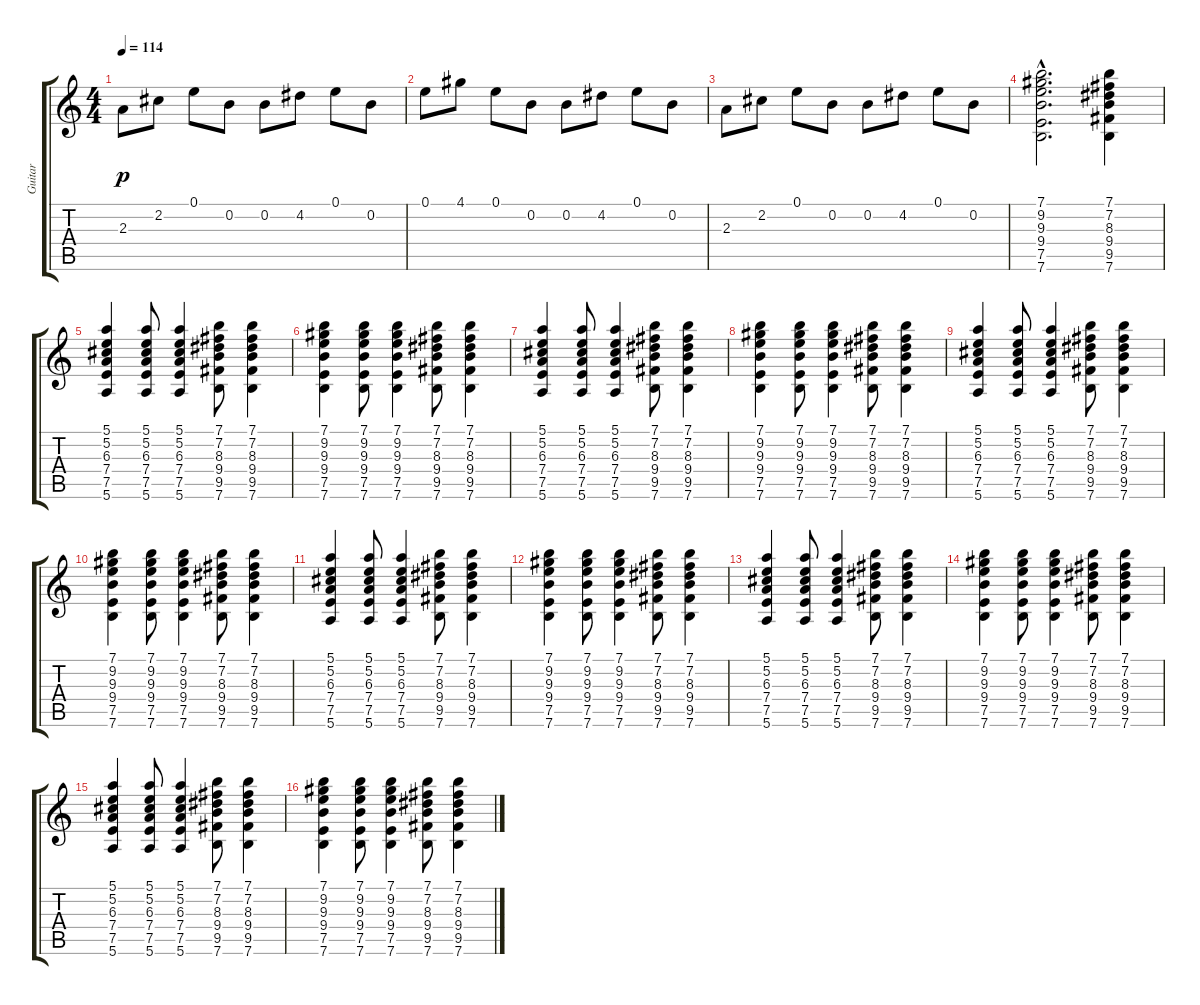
\track ("Guitar" "Guitar") {instrument electricguitarclean}
\staff {score tabs}
\tuning (E4 B3 G3 D3 A2 E2) {hide}
\ts (4 4)
\tempo 114
\clef g2
\ks c
2.3.8{dy p} 2.2.8 0.1.8 0.2.8 0.2.8 4.2.8 0.1.8 0.2.8 |
0.1.8 4.1.8 0.1.8 0.2.8 0.2.8 4.2.8 0.1.8 0.2.8 |
2.3.8 2.2.8 0.1.8 0.2.8 0.2.8 4.2.8 0.1.8 0.2.8 |
(7.1{hac} 9.2{hac} 9.3{hac} 9.4{hac} 7.5{hac} 7.6{hac}).2{d} (7.1 7.2 8.3 9.4 9.5 7.6).4 |
(5.1 5.2 6.3 7.4 7.5 5.6).4 (5.1 5.2 6.3 7.4 7.5 5.6).8 (5.1 5.2 6.3 7.4 7.5 5.6).4 (7.1 7.2 8.3 9.4 9.5 7.6).8 (7.1 7.2 8.3 9.4 9.5 7.6).4 |
(7.1 9.2 9.3 9.4 7.5 7.6).4 (7.1 9.2 9.3 9.4 7.5 7.6).8 (7.1 9.2 9.3 9.4 7.5 7.6).4 (7.1 7.2 8.3 9.4 9.5 7.6).8 (7.1 7.2 8.3 9.4 9.5 7.6).4 |
(5.1 5.2 6.3 7.4 7.5 5.6).4 (5.1 5.2 6.3 7.4 7.5 5.6).8 (5.1 5.2 6.3 7.4 7.5 5.6).4 (7.1 7.2 8.3 9.4 9.5 7.6).8 (7.1 7.2 8.3 9.4 9.5 7.6).4 |
(7.1 9.2 9.3 9.4 7.5 7.6).4 (7.1 9.2 9.3 9.4 7.5 7.6).8 (7.1 9.2 9.3 9.4 7.5 7.6).4 (7.1 7.2 8.3 9.4 9.5 7.6).8 (7.1 7.2 8.3 9.4 9.5 7.6).4 |
(5.1 5.2 6.3 7.4 7.5 5.6).4 (5.1 5.2 6.3 7.4 7.5 5.6).8 (5.1 5.2 6.3 7.4 7.5 5.6).4 (7.1 7.2 8.3 9.4 9.5 7.6).8 (7.1 7.2 8.3 9.4 9.5 7.6).4 |
(7.1 9.2 9.3 9.4 7.5 7.6).4 (7.1 9.2 9.3 9.4 7.5 7.6).8 (7.1 9.2 9.3 9.4 7.5 7.6).4 (7.1 7.2 8.3 9.4 9.5 7.6).8 (7.1 7.2 8.3 9.4 9.5 7.6).4 |
(5.1 5.2 6.3 7.4 7.5 5.6).4 (5.1 5.2 6.3 7.4 7.5 5.6).8 (5.1 5.2 6.3 7.4 7.5 5.6).4 (7.1 7.2 8.3 9.4 9.5 7.6).8 (7.1 7.2 8.3 9.4 9.5 7.6).4 |
(7.1 9.2 9.3 9.4 7.5 7.6).4 (7.1 9.2 9.3 9.4 7.5 7.6).8 (7.1 9.2 9.3 9.4 7.5 7.6).4 (7.1 7.2 8.3 9.4 9.5 7.6).8 (7.1 7.2 8.3 9.4 9.5 7.6).4 |
(5.1 5.2 6.3 7.4 7.5 5.6).4 (5.1 5.2 6.3 7.4 7.5 5.6).8 (5.1 5.2 6.3 7.4 7.5 5.6).4 (7.1 7.2 8.3 9.4 9.5 7.6).8 (7.1 7.2 8.3 9.4 9.5 7.6).4 |
(7.1 9.2 9.3 9.4 7.5 7.6).4 (7.1 9.2 9.3 9.4 7.5 7.6).8 (7.1 9.2 9.3 9.4 7.5 7.6).4 (7.1 7.2 8.3 9.4 9.5 7.6).8 (7.1 7.2 8.3 9.4 9.5 7.6).4 |
(5.1 5.2 6.3 7.4 7.5 5.6).4 (5.1 5.2 6.3 7.4 7.5 5.6).8 (5.1 5.2 6.3 7.4 7.5 5.6).4 (7.1 7.2 8.3 9.4 9.5 7.6).8 (7.1 7.2 8.3 9.4 9.5 7.6).4 |
(7.1 9.2 9.3 9.4 7.5 7.6).4 (7.1 9.2 9.3 9.4 7.5 7.6).8 (7.1 9.2 9.3 9.4 7.5 7.6).4 (7.1 7.2 8.3 9.4 9.5 7.6).8 (7.1 7.2 8.3 9.4 9.5 7.6).4
